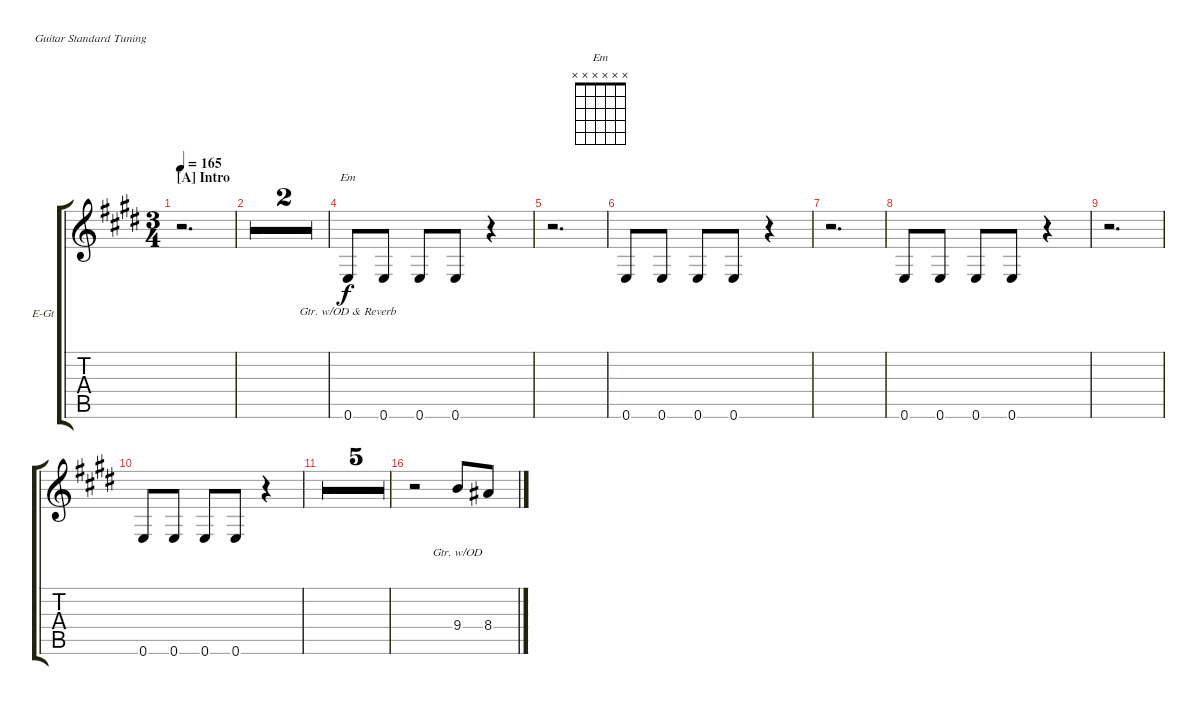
\defaultSystemsLayout 4
\bracketExtendMode groupsimilarinstruments
\firstSystemTrackNameOrientation horizontal
\otherSystemsTrackNameOrientation horizontal
\track ("Additional Gtr " "E-Gt") {multiBarRest instrument distortionguitar}
\staff {score tabs}
\tuning (E4 B3 G3 D3 A2 E2)
\chord ("Em" x x x x x x)
\ts (3 4)
\section ("A" "Intro")
\tempo 165
\clef g2
\ks e
r.2{d dy f instrument distortionguitar} |
r.2{d} |
r.2{d} |
0.6.8{ch "Em" lyrics (0 "Gtr. w/OD & Reverb") lyrics (1 "") lyrics (2 "") lyrics (3 "") lyrics (4 "")} 0.6.8 0.6.8 0.6.8 r.4 |
r.2{d} |
0.6.8{lyrics (0 "") lyrics (1 "") lyrics (2 "") lyrics (3 "") lyrics (4 "")} 0.6.8 0.6.8 0.6.8 r.4 |
r.2{d} |
0.6.8{lyrics (0 "") lyrics (1 "") lyrics (2 "") lyrics (3 "") lyrics (4 "")} 0.6.8 0.6.8 0.6.8 r.4 |
r.2{d} |
0.6.8{lyrics (0 "") lyrics (1 "") lyrics (2 "") lyrics (3 "") lyrics (4 "")} 0.6.8 0.6.8 0.6.8 r.4 |
r.2{d} |
r.2{d} |
r.2{d} |
r.2{d} |
r.2{d} |
r.2 9.4.8{lyrics (0 "") lyrics (1 "Gtr. w/OD") lyrics (2 "") lyrics (3 "") lyrics (4 "")} 8.4.8
